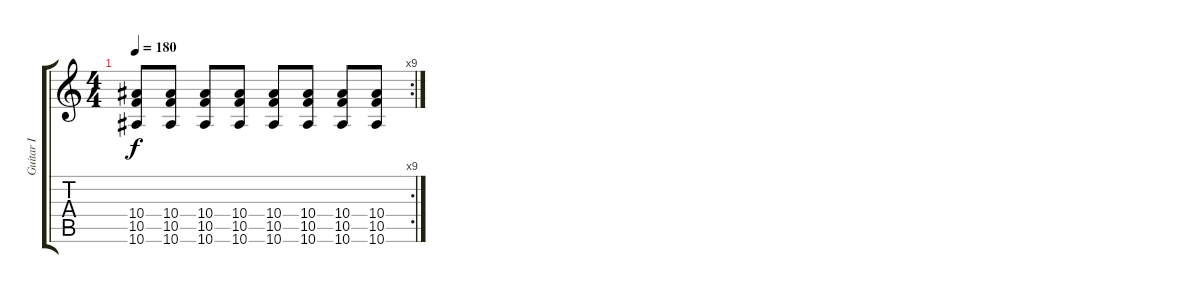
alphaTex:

\track ("Guitar I" "Guitar I") {instrument distortionguitar}
\staff {score tabs}
\tuning (D4 A3 F3 C3 G2 C2) {hide}
\rc 9
\ts (4 4)
\tempo 180
\clef g2
\ks c
(10.4 10.5 10.6).8{dy f volume 13 balance 0} (10.4 10.5 10.6).8 (10.4 10.5 10.6).8 (10.4 10.5 10.6).8 (10.4 10.5 10.6).8 (10.4 10.5 10.6).8 (10.4 10.5 10.6).8 (10.4 10.5 10.6).8
